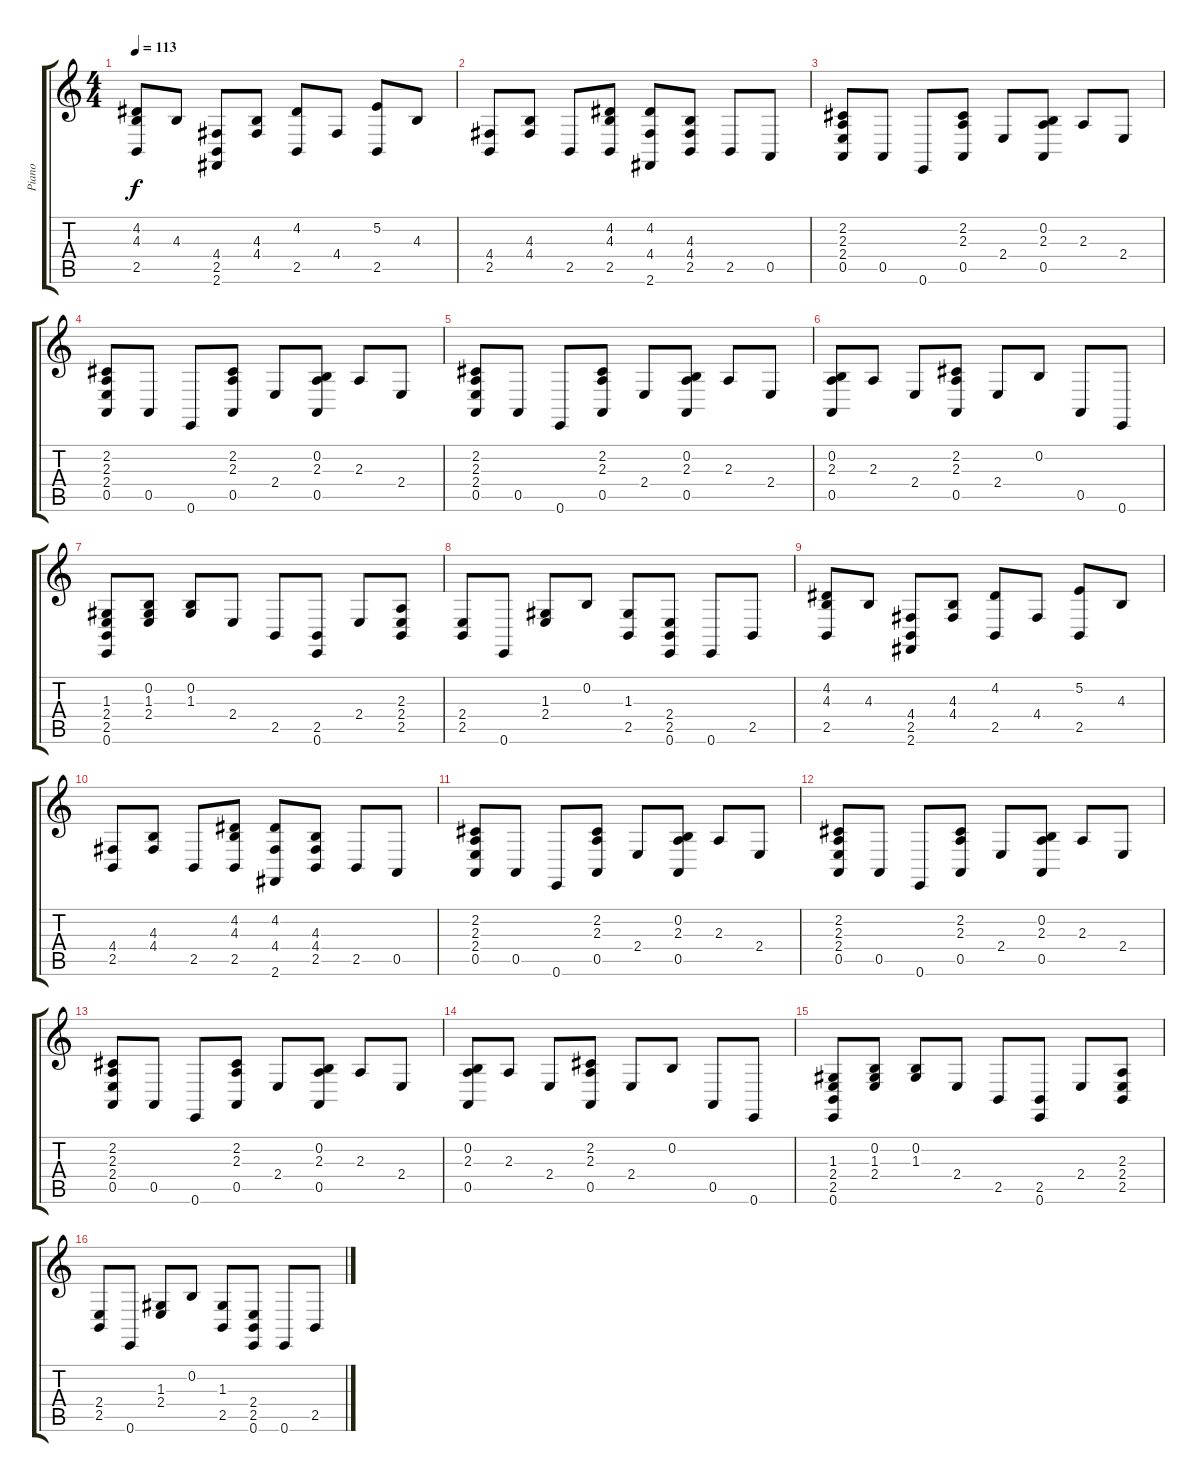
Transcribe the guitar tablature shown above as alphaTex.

\track ("Piano" "Piano") {instrument acousticgrandpiano}
\staff {score tabs}
\tuning (E4 B3 G3 D3 A2 E2) {hide}
\ts (4 4)
\tempo 113
\clef g2
\ks c
(4.2 4.3 2.5).8{dy f} 4.3.8 (4.4 2.5 2.6).8 (4.3 4.4).8 (4.2 2.5).8 4.4.8 (5.2 2.5).8 4.3.8 |
(4.4 2.5).8 (4.3 4.4).8 2.5.8 (4.2 4.3 2.5).8 (4.2 4.4 2.6).8 (4.3 4.4 2.5).8 2.5.8 0.5.8 |
(2.2 2.3 2.4 0.5).8 0.5.8 0.6.8 (2.2 2.3 0.5).8 2.4.8 (0.2 2.3 0.5).8 2.3.8 2.4.8 |
(2.2 2.3 2.4 0.5).8 0.5.8 0.6.8 (2.2 2.3 0.5).8 2.4.8 (0.2 2.3 0.5).8 2.3.8 2.4.8 |
(2.2 2.3 2.4 0.5).8 0.5.8 0.6.8 (2.2 2.3 0.5).8 2.4.8 (0.2 2.3 0.5).8 2.3.8 2.4.8 |
(0.2 2.3 0.5).8 2.3.8 2.4.8 (2.2 2.3 0.5).8 2.4.8 0.2.8 0.5.8 0.6.8 |
(1.3 2.4 2.5 0.6).8 (0.2 1.3 2.4).8 (0.2 1.3).8 2.4.8 2.5.8 (2.5 0.6).8 2.4.8 (2.3 2.4 2.5).8 |
(2.4 2.5).8 0.6.8 (1.3 2.4).8 0.2.8 (1.3 2.5).8 (2.4 2.5 0.6).8 0.6.8 2.5.8 |
(4.2 4.3 2.5).8 4.3.8 (4.4 2.5 2.6).8 (4.3 4.4).8 (4.2 2.5).8 4.4.8 (5.2 2.5).8 4.3.8 |
(4.4 2.5).8 (4.3 4.4).8 2.5.8 (4.2 4.3 2.5).8 (4.2 4.4 2.6).8 (4.3 4.4 2.5).8 2.5.8 0.5.8 |
(2.2 2.3 2.4 0.5).8 0.5.8 0.6.8 (2.2 2.3 0.5).8 2.4.8 (0.2 2.3 0.5).8 2.3.8 2.4.8 |
(2.2 2.3 2.4 0.5).8 0.5.8 0.6.8 (2.2 2.3 0.5).8 2.4.8 (0.2 2.3 0.5).8 2.3.8 2.4.8 |
(2.2 2.3 2.4 0.5).8 0.5.8 0.6.8 (2.2 2.3 0.5).8 2.4.8 (0.2 2.3 0.5).8 2.3.8 2.4.8 |
(0.2 2.3 0.5).8 2.3.8 2.4.8 (2.2 2.3 0.5).8 2.4.8 0.2.8 0.5.8 0.6.8 |
(1.3 2.4 2.5 0.6).8 (0.2 1.3 2.4).8 (0.2 1.3).8 2.4.8 2.5.8 (2.5 0.6).8 2.4.8 (2.3 2.4 2.5).8 |
(2.4 2.5).8 0.6.8 (1.3 2.4).8 0.2.8 (1.3 2.5).8 (2.4 2.5 0.6).8 0.6.8 2.5.8
